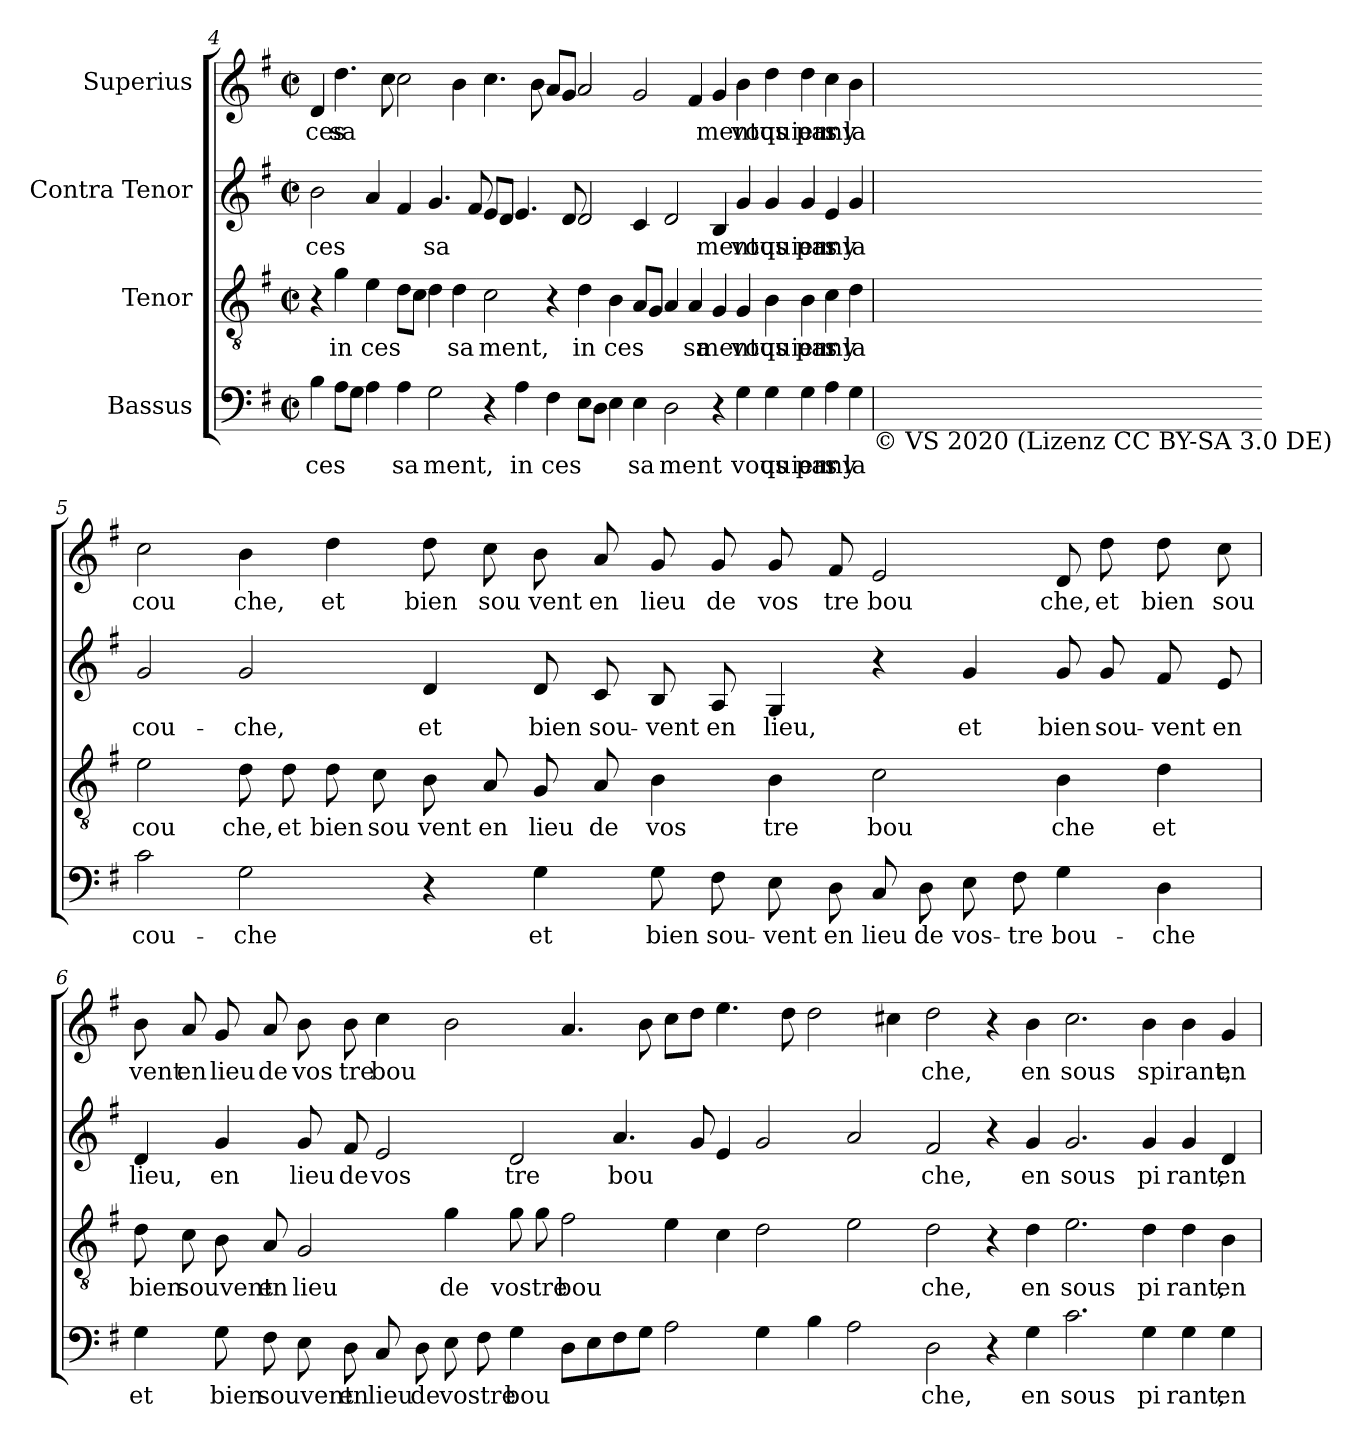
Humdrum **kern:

**kern	**text	**kern	**text	**kern	**text	**kern	**text
*part4	*part4	*part3	*part3	*part2	*part2	*part1	*part1
*staff4	*staff4	*staff3	*staff3	*staff2	*staff2	*staff1	*staff1
*I"Bassus	*	*I"Tenor	*	*I"Contra Tenor	*	*I"Superius	*
!!LO:LB:g=z
*clefF4	*	*clefGv2	*	*clefG2	*	*clefG2	*
*k[f#]	*	*k[f#]	*	*k[f#]	*	*k[f#]	*
*G:	*	*G:	*	*G:	*	*G:	*
*M2/2	*	*M2/2	*	*M2/2	*	*M2/2	*
*met(c|)	*	*met(c|)	*	*met(c|)	*	*met(c|)	*
=4	=4	=4	=4	=4	=4	=4	=4
!	!LO:LY:b	!	!	!	!LO:LY:b	!	!LO:LY:b:cj
4B\	ces	4r	.	2b\	-ces	4d/	ces
!	!	!	!LO:LY:b:cj	!	!	!	!LO:LY:b:cj
8A\L	.	4g\	in	.	.	4.dd\	sa
8G\J	.	.	.	.	.	.	.
!	!	!	!LO:LY:b	!	!	!	!
4A\	.	4e\	ces	4a/	.	.	.
.	.	.	.	.	.	8cc\	.
!	!LO:LY:b:cj	!	!	!	!	!	!
4A\	sa	8d\L	.	4f#/	.	2cc\	.
.	.	8c\J	.	.	.	.	.
!	!LO:LY:b:cj	!	!	!	!LO:LY:b:cj	!	!
2G\	ment,	4d\	.	4.g/	sa	.	.
!	!	!	!LO:LY:b:cj	!	!	!	!
.	.	4d\	sa	.	.	4b\	.
.	.	.	.	8f#/	.	.	.
!	!	!	!LO:LY:b:cj	!	!	!	!
4r	.	2c\	ment,	8e/L	.	4.cc\	.
.	.	.	.	8d/J	.	.	.
!	!LO:LY:b:cj	!	!	!	!	!	!
4A\	in	.	.	4.e/	.	.	.
.	.	.	.	.	.	8b\	.
!	!LO:LY:b	!	!	!	!	!	!
4F#\	ces	4r	.	.	.	8a/L	.
.	.	.	.	8d/	.	8g/J	.
!	!	!	!LO:LY:b:cj	!	!	!	!
8E\L	.	4d\	in	2d/	.	2a/	.
8D\J	.	.	.	.	.	.	.
!	!	!	!LO:LY:b	!	!	!	!
4E\	.	4B\	ces	.	.	.	.
!	!LO:LY:b:cj	!	!	!	!	!	!
4E\	sa	8A/L	.	4c/	.	2g/	.
.	.	8G/J	.	.	.	.	.
!	!LO:LY:b:cj	!	!	!	!	!	!
2D\	ment	4A/	.	2d/	.	.	.
!	!	!	!LO:LY:b:cj	!	!	!	!
.	.	4A/	sa	.	.	4f#/	.
!	!	!	!LO:LY:b:cj	!	!LO:LY:b:cj	!	!LO:LY:b:cj
4r	.	4G/	ment	4B/	ment	4g/	ment
!	!LO:LY:b:cj	!	!LO:LY:b:cj	!	!LO:LY:b:cj	!	!LO:LY:b:cj
4G\	vous	4G/	vous	4g/	vous	4b\	vous
!	!LO:LY:b:cj	!	!LO:LY:b:cj	!	!LO:LY:b:cj	!	!LO:LY:b:cj
4G\	quiers	4B\	quiers	4g/	quiers	4dd\	quiers
!	!LO:LY:b:cj	!	!LO:LY:b:cj	!	!LO:LY:b:cj	!	!LO:LY:b:cj
4G\	par	4B\	par	4g/	par	4dd\	par
!	!LO:LY:b:cj	!	!LO:LY:b:cj	!	!LO:LY:b:cj	!	!LO:LY:b:cj
4A\	my	4c\	my	4e/	my	4cc\	my
!	!LO:LY:b:cj	!	!LO:LY:b:cj	!	!LO:LY:b:cj	!	!LO:LY:b:cj
4G\	la	4d\	la	4g/	la	4b\	la
!LO:TX:b:t=© VS 2020 (Lizenz CC BY-SA 3.0 DE)	!	!	!	!	!	!	!
!!LO:PB:g=z
=5	=5	=5	=5	=5	=5	=5	=5
!	!LO:LY:b:cj	!	!LO:LY:b:cj	!	!LO:LY:b:cj	!	!LO:LY:b:cj
2c\	cou-	2e\	cou	2g/	cou-	2cc\	cou
!	!LO:LY:b:cj	!	!LO:LY:b:cj	!	!LO:LY:b:cj	!	!LO:LY:b:cj
2G\	-che	8d\	che,	2g/	-che,	4b\	che,
!	!	!	!LO:LY:b:cj	!	!	!	!
.	.	8d\	et	.	.	.	.
!	!	!	!LO:LY:b:cj	!	!	!	!LO:LY:b:cj
.	.	8d\	bien	.	.	4dd\	et
!	!	!	!LO:LY:b:cj	!	!	!	!
.	.	8c\	sou	.	.	.	.
!	!	!	!LO:LY:b:cj	!	!LO:LY:b:cj	!	!LO:LY:b:cj
4r	.	8B\	vent	4d/	et	8dd\	bien
!	!	!	!LO:LY:b:cj	!	!	!	!LO:LY:b:cj
.	.	8A/	en	.	.	8cc\	sou
!	!LO:LY:b:cj	!	!LO:LY:b:cj	!	!LO:LY:b:cj	!	!LO:LY:b:cj
4G\	et	8G/	lieu	8d/	bien	8b\	vent
!	!	!	!LO:LY:b:cj	!	!LO:LY:b:cj	!	!LO:LY:b:cj
.	.	8A/	de	8c/	sou-	8a/	en
!	!LO:LY:b:cj	!	!LO:LY:b:cj	!	!LO:LY:b:cj	!	!LO:LY:b:cj
8G\	bien	4B\	vos	8B/	-vent	8g/	lieu
!	!LO:LY:b:cj	!	!	!	!LO:LY:b:cj	!	!LO:LY:b:cj
8F#\	sou-	.	.	8A/	en	8g/	de
!	!LO:LY:b:cj	!	!LO:LY:b:cj	!	!LO:LY:b:cj	!	!LO:LY:b:cj
8E\	-vent	4B\	tre	4G/	lieu,	8g/	vos
!	!LO:LY:b:cj	!	!	!	!	!	!LO:LY:b:cj
8D\	en	.	.	.	.	8f#/	tre
!	!LO:LY:b:cj	!	!LO:LY:b:cj	!	!	!	!LO:LY:b:cj
8C/	lieu	2c\	bou	4r	.	2e/	bou
!	!LO:LY:b:cj	!	!	!	!	!	!
8D\	de	.	.	.	.	.	.
!	!LO:LY:b:cj	!	!	!	!LO:LY:b:cj	!	!
8E\	vos-	.	.	4g/	et	.	.
!	!LO:LY:b:cj	!	!	!	!	!	!
8F#\	-tre	.	.	.	.	.	.
!	!LO:LY:b:cj	!	!LO:LY:b:cj	!	!LO:LY:b:cj	!	!LO:LY:b:cj
4G\	bou-	4B\	che	8g/	bien	8d/	che,
!	!	!	!	!	!LO:LY:b:cj	!	!LO:LY:b:cj
.	.	.	.	8g/	sou-	8dd\	et
!	!LO:LY:b:cj	!	!LO:LY:b:cj	!	!LO:LY:b:cj	!	!LO:LY:b:cj
4D\	-che	4d\	et	8f#/	-vent	8dd\	bien
!	!	!	!	!	!LO:LY:b:cj	!	!LO:LY:b:cj
.	.	.	.	8e/	en	8cc\	sou
!!LO:LB:g=z
=6	=6	=6	=6	=6	=6	=6	=6
!	!LO:LY:b:cj	!	!LO:LY:b:cj	!	!LO:LY:b:cj	!	!LO:LY:b:cj
4G\	et	8d\	bien	4d/	lieu,	8b\	vent
!	!	!	!LO:LY:b	!	!	!	!LO:LY:b:cj
.	.	8c\	souvent	.	.	8a/	en
!	!LO:LY:b:cj	!	!	!	!LO:LY:b:cj	!	!LO:LY:b:cj
8G\	bien	8B\	.	4g/	en	8g/	lieu
!	!LO:LY:b	!	!LO:LY:b:cj	!	!	!	!LO:LY:b:cj
8F#\	souvent	8A/	en	.	.	8a/	de
!	!	!	!LO:LY:b:cj	!	!LO:LY:b:cj	!	!LO:LY:b:cj
8E\	.	2G/	lieu	8g/	lieu	8b\	vos
!	!LO:LY:b:cj	!	!	!	!LO:LY:b:cj	!	!LO:LY:b:cj
8D\	en	.	.	8f#/	de	8b\	tre
!	!LO:LY:b:cj	!	!	!	!LO:LY:b:cj	!	!LO:LY:b
8C/	lieu	.	.	2e/	vos	4cc\	bou
!	!LO:LY:b:cj	!	!	!	!	!	!
8D\	de	.	.	.	.	.	.
!	!LO:LY:b:cj	!	!LO:LY:b:cj	!	!	!	!
8E\	vostre	4g\	de	.	.	2b\	.
8F#\	.	.	.	.	.	.	.
!	!LO:LY:b	!	!LO:LY:b:cj	!	!LO:LY:b:cj	!	!
4G\	bou	8g\	vostre	2d/	tre	.	.
.	.	8g\	.	.	.	.	.
!	!	!	!LO:LY:b	!	!	!	!
8D\L	.	2f#\	bou	.	.	4.a/	.
8E\	.	.	.	.	.	.	.
!	!	!	!	!	!LO:LY:b	!	!
8F#\	.	.	.	4.a/	bou	.	.
8G\J	.	.	.	.	.	8b\	.
2A\	.	4e\	.	.	.	8cc\L	.
.	.	.	.	8g/	.	8dd\J	.
.	.	4c\	.	4e/	.	4.ee\	.
4G\	.	2d\	.	2g/	.	.	.
.	.	.	.	.	.	8dd\	.
4B\	.	.	.	.	.	2dd\	.
2A\	.	2e\	.	2a/	.	.	.
.	.	.	.	.	.	4cc#\	.
!	!LO:LY:b:cj	!	!LO:LY:b:cj	!	!LO:LY:b:cj	!	!LO:LY:b:cj
2D\	che,	2d\	che,	2f#/	che,	2dd\	che,
4r	.	4r	.	4r	.	4r	.
!	!LO:LY:b:cj	!	!LO:LY:b:cj	!	!LO:LY:b:cj	!	!LO:LY:b:cj
4G\	en	4d\	en	4g/	en	4b\	en
!	!LO:LY:b:cj	!	!LO:LY:b:cj	!	!LO:LY:b:cj	!	!LO:LY:b:cj
2.c\	sous	2.e\	sous	2.g/	sous	2.cc#\	sous
!	!LO:LY:b:cj	!	!LO:LY:b:cj	!	!LO:LY:b:cj	!	!LO:LY:b
4G\	pi	4d\	pi	4g/	pi	4b\	spirant,
!	!LO:LY:b:cj	!	!LO:LY:b:cj	!	!LO:LY:b:cj	!	!
4G\	rant,	4d\	rant,	4g/	rant,	4b\	.
!	!LO:LY:b:cj	!	!LO:LY:b:cj	!	!LO:LY:b:cj	!	!LO:LY:b:cj
4G\	en	4B\	en	4d/	en	4g/	en
=	=	=	=	=	=	=	=
*-	*-	*-	*-	*-	*-	*-	*-
